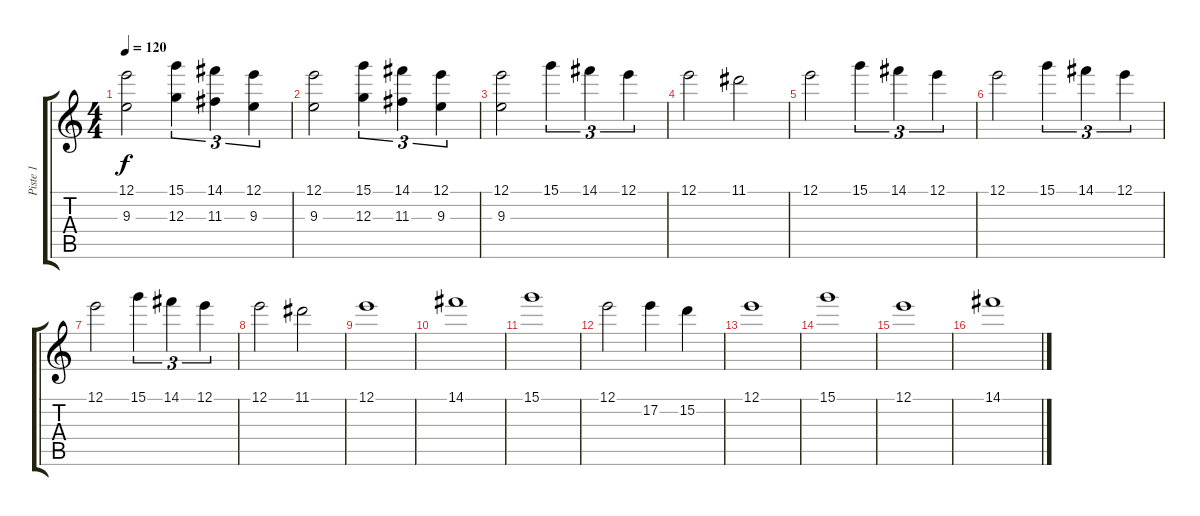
\track ("Piste 1" "Piste 1") {instrument distortionguitar}
\staff {score tabs}
\tuning (E4 B3 G3 D3 A2 E2) {hide}
\ts (4 4)
\tempo 120
\clef g2
\ks c
(12.1 9.3).2{dy f} (15.1 12.3).4{tu (3 2)} (14.1 11.3).4{tu (3 2)} (12.1 9.3).4{tu (3 2)} |
(12.1 9.3).2 (15.1 12.3).4{tu (3 2)} (14.1 11.3).4{tu (3 2)} (12.1 9.3).4{tu (3 2)} |
(12.1 9.3).2 15.1.4{tu (3 2)} 14.1.4{tu (3 2)} 12.1.4{tu (3 2)} |
12.1.2 11.1.2 |
12.1.2 15.1.4{tu (3 2)} 14.1.4{tu (3 2)} 12.1.4{tu (3 2)} |
12.1.2 15.1.4{tu (3 2)} 14.1.4{tu (3 2)} 12.1.4{tu (3 2)} |
12.1.2 15.1.4{tu (3 2)} 14.1.4{tu (3 2)} 12.1.4{tu (3 2)} |
12.1.2 11.1.2 |
12.1.1 |
14.1.1 |
15.1.1 |
12.1.2 17.2.4 15.2.4 |
12.1.1 |
15.1.1 |
12.1.1 |
14.1.1
